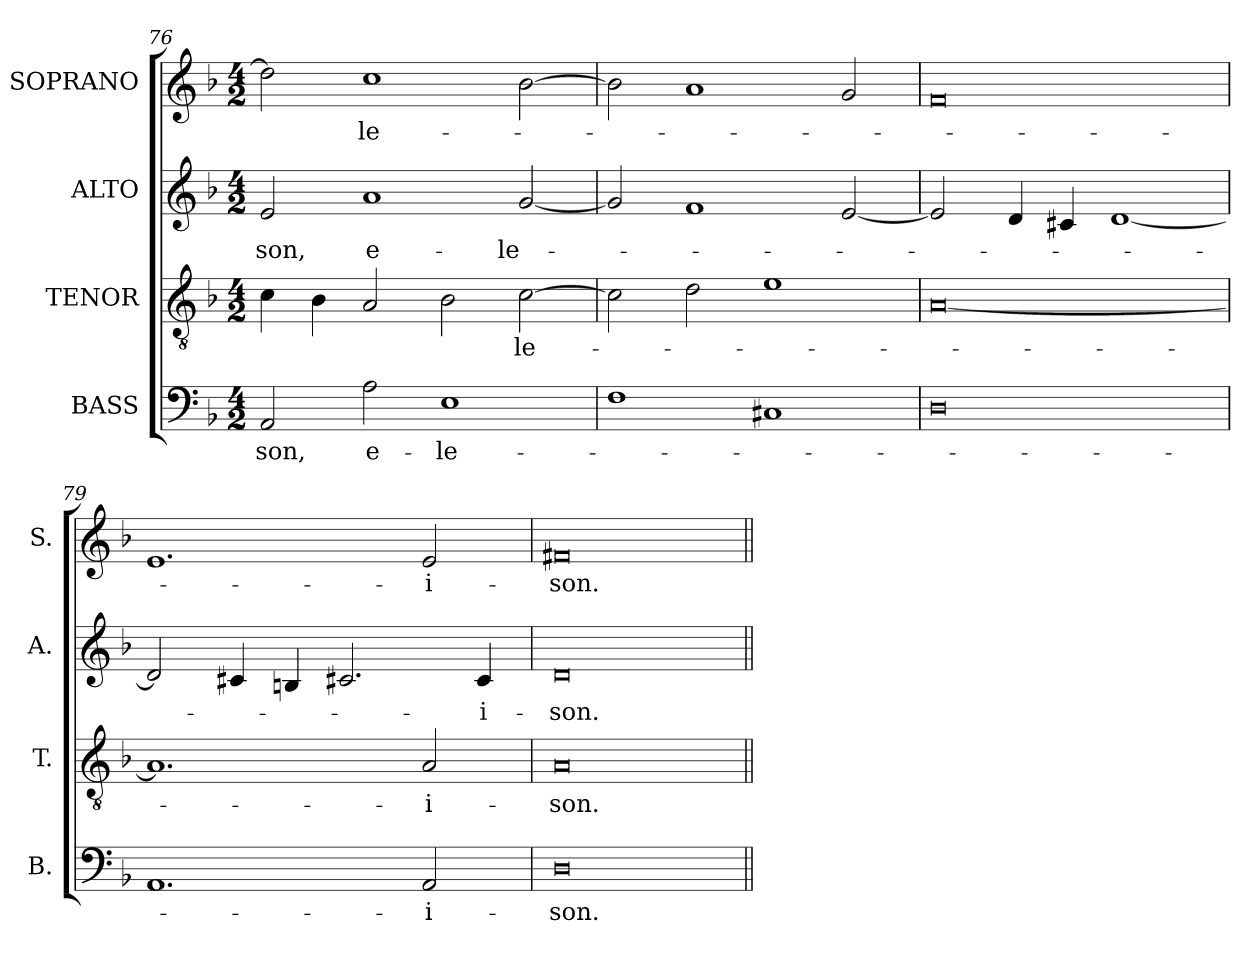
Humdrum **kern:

**kern	**text	**kern	**text	**kern	**text	**kern	**text
*part4	*part4	*part3	*part3	*part2	*part2	*part1	*part1
*staff4	*staff4	*staff3	*staff3	*staff2	*staff2	*staff1	*staff1
*I"BASS	*	*I"TENOR	*	*I"ALTO	*	*I"SOPRANO	*
*I'B.	*	*I'T.	*	*I'A.	*	*I'S.	*
*clefF4	*	*clefGv2	*	*clefG2	*	*clefG2	*
*	*	*ITrd7c12	*	*	*	*	*
*k[b-]	*	*k[b-]	*	*k[b-]	*	*k[b-]	*
*F:	*	*F:	*	*F:	*	*F:	*
*M4/2	*	*M4/2	*	*M4/2	*	*M4/2	*
=76	=76	=76	=76	=76	=76	=76	=76
!	!LO:LY:b:color=#000000	!	!	!	!	!	!
!	!	!	!	!	!LO:LY:b:color=#000000	!	!
2AAi/	-son,	4Ci\	.	2ei/	-son,	2ddi\]	.
.	.	4BB-i\	.	.	.	.	.
!	!LO:LY:b:color=#000000	!	!	!	!	!	!
!	!	!	!	!	!LO:LY:b:color=#000000	!	!
!	!	!	!	!	!	!	!LO:LY:b:color=#000000
2Ai\	e-	2AAi/	.	1ai	e-	1cci	-le-
!	!LO:LY:b:color=#000000	!	!	!	!	!	!
1Ei	-le-	2BB-i\	.	.	.	.	.
!	!	!	!LO:LY:b:color=#000000	!	!	!	!
!	!	!	!	!	!LO:LY:b:color=#000000	!	!
.	.	[2Ci\	-le-	[2gi/	-le-	[2b-i\	.
=77	=77	=77	=77	=77	=77	=77	=77
1Fi	.	2Ci\]	.	2gi/]	.	2b-i\]	.
.	.	2Di\	.	1fi	.	1ai	.
1C#Xi	.	1Ei	.	.	.	.	.
.	.	.	.	[2ei/	.	2gi/	.
=78	=78	=78	=78	=78	=78	=78	=78
0Di	.	[0AAi	.	2ei/]	.	0fi	.
.	.	.	.	4di/	.	.	.
.	.	.	.	4c#Xi/	.	.	.
.	.	.	.	[1di	.	.	.
=79	=79	=79	=79	=79	=79	=79	=79
1.AAi	.	1.AAi]	.	2di/]	.	1.ei	.
.	.	.	.	4c#Xi/	.	.	.
.	.	.	.	4Bni/	.	.	.
.	.	.	.	2.c#Xi/	.	.	.
!	!LO:LY:b:color=#000000	!	!	!	!	!	!
!	!	!	!LO:LY:b:color=#000000	!	!	!	!
!	!	!	!	!	!	!	!LO:LY:b:color=#000000
2AAi/	-i-	2AAi/	-i-	.	.	2ei/	-i-
!	!	!	!	!	!LO:LY:b:color=#000000	!	!
.	.	.	.	4c#i/	-i-	.	.
=80	=80	=80	=80	=80	=80	=80	=80
!	!LO:LY:b:color=#000000	!	!	!	!	!	!
!	!	!	!LO:LY:b:color=#000000	!	!	!	!
!	!	!	!	!	!LO:LY:b:color=#000000	!	!
!	!	!	!	!	!	!	!LO:LY:b:color=#000000
0Di	-son.	0AAi	-son.	0di	-son.	0f#Xi	-son.
=||	=||	=||	=||	=||	=||	=||	=||
*-	*-	*-	*-	*-	*-	*-	*-
